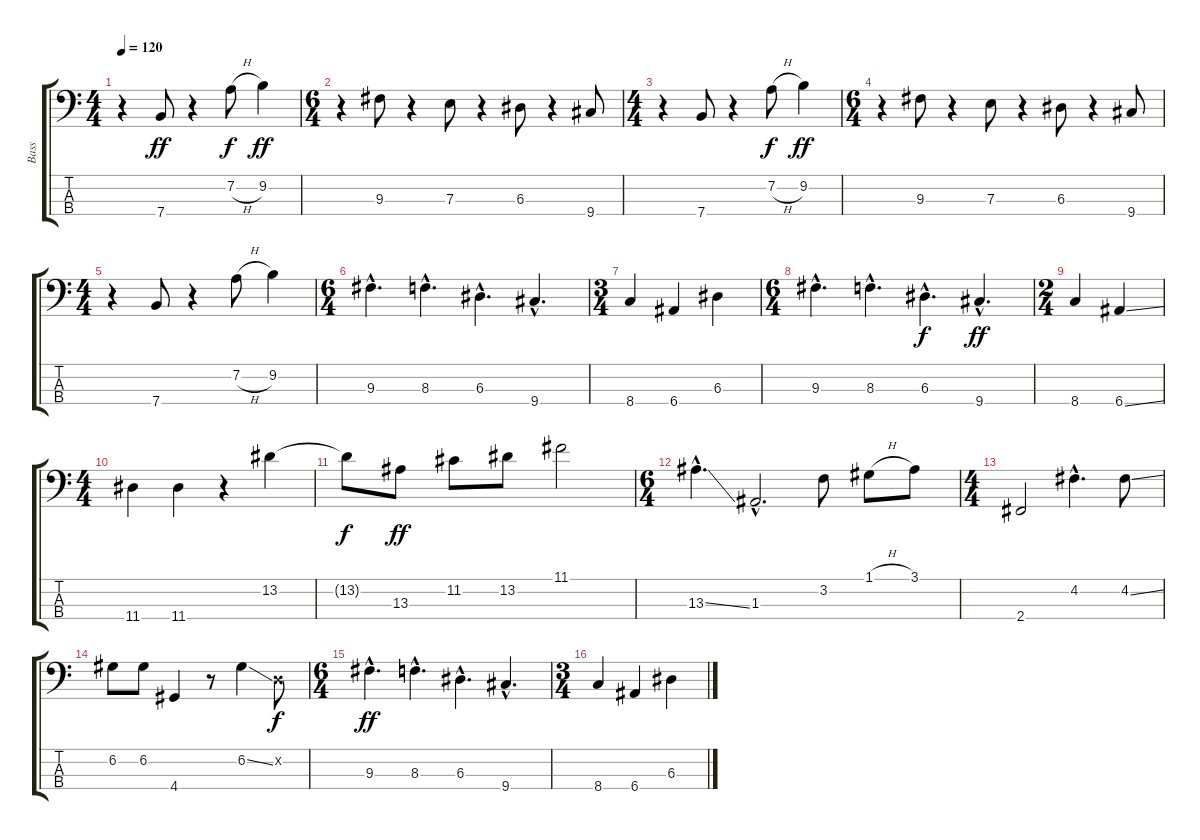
\track ("Bass" "Bass") {instrument fretlessbass}
\staff {score tabs}
\tuning (G2 D2 A1 E1) {hide}
\ts (4 4)
\tempo 120
\clef f4
\ks c
r.4{dy ff} 7.4.8 r.4 7.2{h}.8{dy f} 9.2.4{dy ff} |
\ts (6 4)
r.4 9.3.8 r.4 7.3.8 r.4 6.3.8 r.4 9.4.8 |
\ts (4 4)
r.4 7.4.8 r.4 7.2{h}.8{dy f} 9.2.4{dy ff} |
\ts (6 4)
r.4 9.3.8 r.4 7.3.8 r.4 6.3.8 r.4 9.4.8 |
\ts (4 4)
r.4 7.4.8 r.4 7.2{h}.8 9.2.4 |
\ts (6 4)
9.3{hac}.4{d} 8.3{hac}.4{d} 6.3{hac}.4{d} 9.4{hac}.4{d} |
\ts (3 4)
8.4.4 6.4.4 6.3.4 |
\ts (6 4)
9.3{hac}.4{d} 8.3{hac}.4{d} 6.3{hac}.4{d dy f} 9.4{hac}.4{d dy ff} |
\ts (2 4)
8.4.4 6.4{ss}.4 |
\ts (4 4)
11.4.4 11.4.4 r.4 13.2.4 |
13.2{t}.8{dy f} 13.3.8{dy ff} 11.2.8 13.2.8 11.1.2 |
\ts (6 4)
13.3{ss hac}.4{d} 1.3{hac}.2{d} 3.2.8 1.1{h}.8 3.1.8 |
\ts (4 4)
2.4.2 4.2{hac}.4{d} 4.2{ss}.8 |
6.2.8 6.2.8 4.4.4 r.8 6.2{ss}.4 0.2{x}.8{dy f} |
\ts (6 4)
9.3{hac}.4{d dy ff} 8.3{hac}.4{d} 6.3{hac}.4{d} 9.4{hac}.4{d} |
\ts (3 4)
8.4.4 6.4.4 6.3.4
